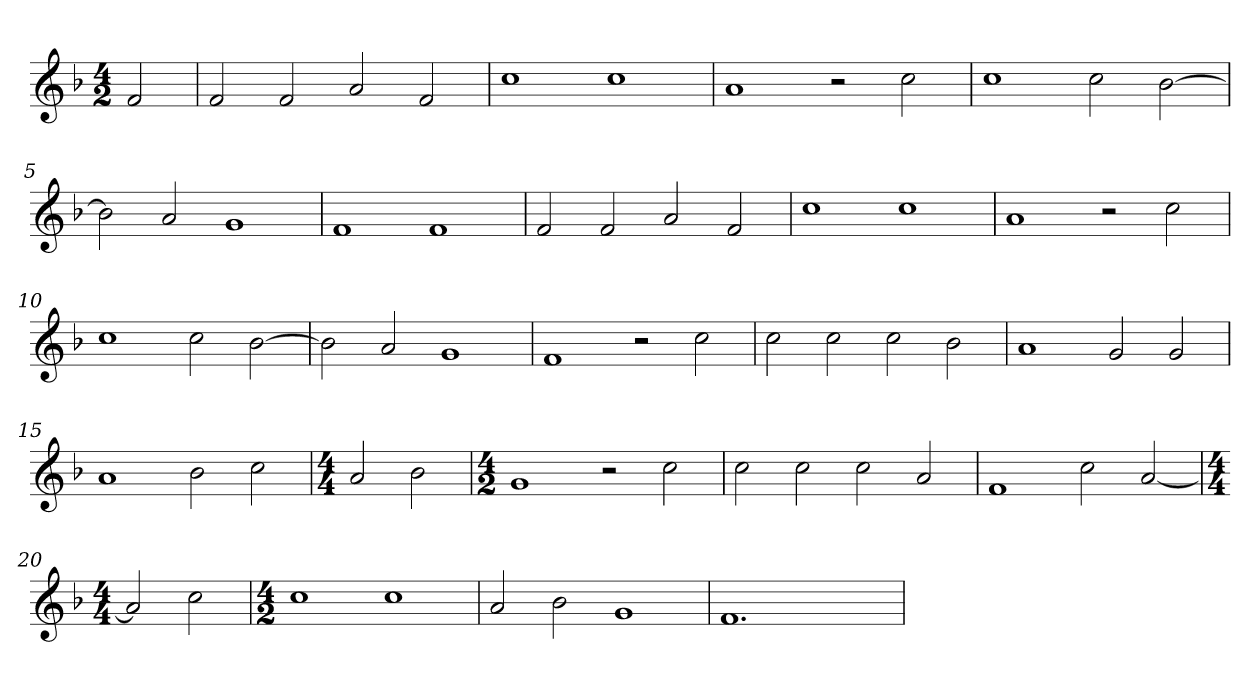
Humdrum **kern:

**kern
*part1
*staff1
*clefG2
*k[b-]
*F:
*M4/2
=
2f
=1
2f
2f
2a
2f
=2
1cc
1cc
=3
1a
2r
2cc
=4
1cc
2cc
[2b-
=5
2b-]
2a
1g
=6
1f
1f
=7
2f
2f
2a
2f
=8
1cc
1cc
=9
1a
2r
2cc
=10
1cc
2cc
[2b-
=11
2b-]
2a
1g
=12
1f
2r
2cc
=13
2cc
2cc
2cc
2b-
=14
1a
2g
2g
=15
1a
2b-
2cc
=16
*M4/4
2a
2b-
=17
*M4/2
1g
2r
2cc
=18
2cc
2cc
2cc
2a
=19
1f
2cc
[2a
=20
*M4/4
2a]
2cc
=21
*M4/2
1cc
1cc
=22
2a
2b-
1g
=23
1.f
2ryy
=
*-
